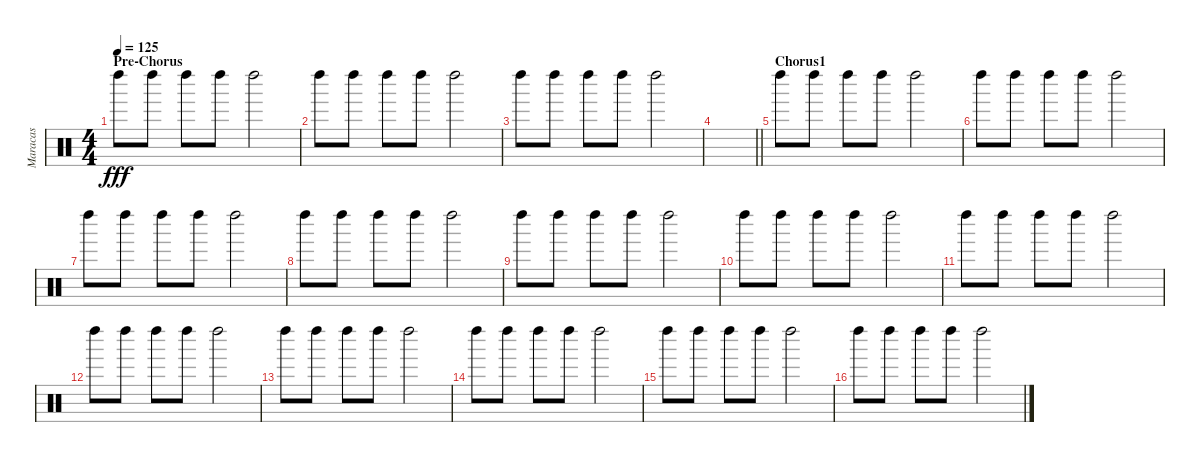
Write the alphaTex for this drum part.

\track ("Maracas" "Maracas") {instrument percussion}
\staff {score}
\articulation defaults
\ts (4 4)
\section ("" "Pre-Chorus")
\tempo 125
\clef neutral
\ks c "Left Maraca (hit)".8{dy fff volume 13} "Left Maraca (hit)".8 "Left Maraca (hit)".8 "Left Maraca (hit)".8 "Left Maraca (hit)".2
|
"Left Maraca (hit)".8{volume 13} "Left Maraca (hit)".8 "Left Maraca (hit)".8 "Left Maraca (hit)".8 "Left Maraca (hit)".2 |
"Left Maraca (hit)".8{volume 13} "Left Maraca (hit)".8 "Left Maraca (hit)".8 "Left Maraca (hit)".8 "Left Maraca (hit)".2 |
\barLineRight lightlight
|
\section ("" "Chorus1")
"Left Maraca (hit)".8{volume 16} "Left Maraca (hit)".8 "Left Maraca (hit)".8 "Left Maraca (hit)".8 "Left Maraca (hit)".2 |
"Left Maraca (hit)".8{volume 16} "Left Maraca (hit)".8 "Left Maraca (hit)".8 "Left Maraca (hit)".8 "Left Maraca (hit)".2 |
"Left Maraca (hit)".8{volume 16} "Left Maraca (hit)".8 "Left Maraca (hit)".8 "Left Maraca (hit)".8 "Left Maraca (hit)".2 |
"Left Maraca (hit)".8{volume 16} "Left Maraca (hit)".8 "Left Maraca (hit)".8 "Left Maraca (hit)".8 "Left Maraca (hit)".2 |
"Left Maraca (hit)".8{volume 16} "Left Maraca (hit)".8 "Left Maraca (hit)".8 "Left Maraca (hit)".8 "Left Maraca (hit)".2 |
"Left Maraca (hit)".8{volume 16} "Left Maraca (hit)".8 "Left Maraca (hit)".8 "Left Maraca (hit)".8 "Left Maraca (hit)".2 |
"Left Maraca (hit)".8{volume 16} "Left Maraca (hit)".8 "Left Maraca (hit)".8 "Left Maraca (hit)".8 "Left Maraca (hit)".2 |
"Left Maraca (hit)".8{volume 16} "Left Maraca (hit)".8 "Left Maraca (hit)".8 "Left Maraca (hit)".8 "Left Maraca (hit)".2 |
"Left Maraca (hit)".8{volume 16} "Left Maraca (hit)".8 "Left Maraca (hit)".8 "Left Maraca (hit)".8 "Left Maraca (hit)".2 |
"Left Maraca (hit)".8{volume 16} "Left Maraca (hit)".8 "Left Maraca (hit)".8 "Left Maraca (hit)".8 "Left Maraca (hit)".2 |
"Left Maraca (hit)".8{volume 16} "Left Maraca (hit)".8 "Left Maraca (hit)".8 "Left Maraca (hit)".8 "Left Maraca (hit)".2 |
"Left Maraca (hit)".8{volume 16} "Left Maraca (hit)".8 "Left Maraca (hit)".8 "Left Maraca (hit)".8 "Left Maraca (hit)".2
